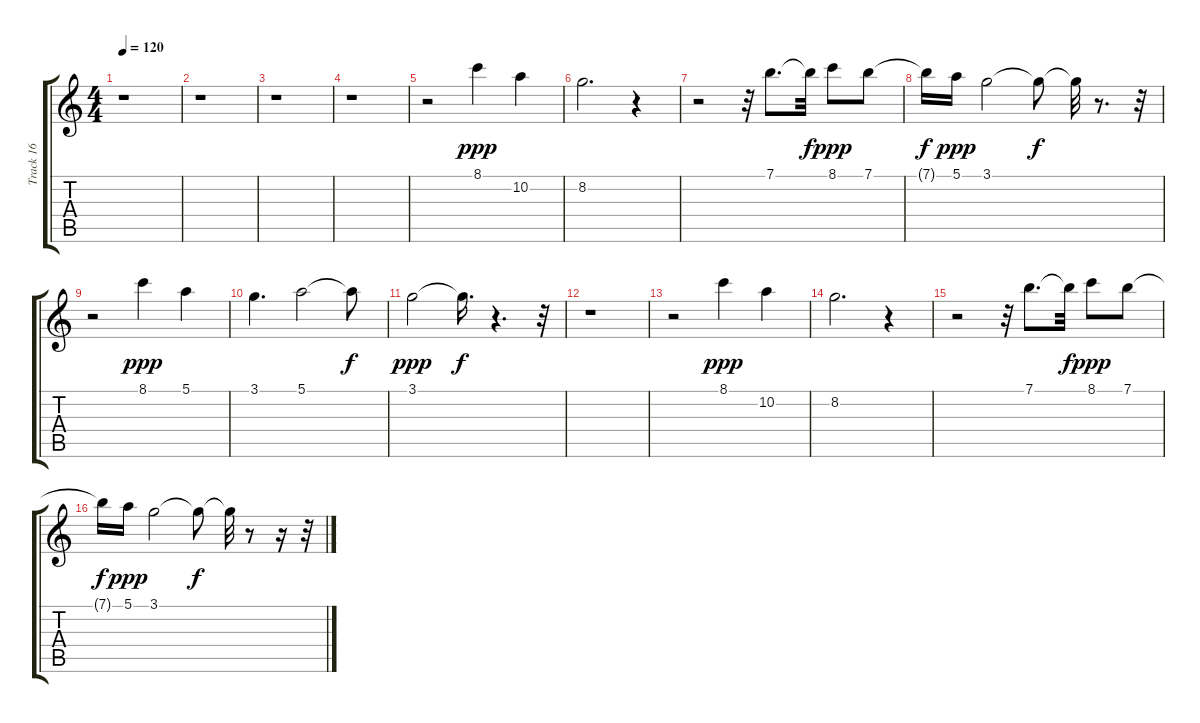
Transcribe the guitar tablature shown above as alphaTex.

\track ("Track 16" "Track 16") {instrument acousticguitarsteel}
\staff {score tabs}
\tuning (E4 B3 G3 D3 A2 E2) {hide}
\ts (4 4)
\tempo 120
\clef g2
\ks c
r.1{dy f} |
r.1 |
r.1 |
r.1 |
r.2 8.1.4{dy ppp} 10.2.4 |
8.2.2{d} r.4 |
r.2 r.32 7.1.8{d} 7.1{t}.32{dy f} 8.1.8{dy ppp} 7.1.8 |
7.1{t}.16{dy f} 5.1.16{dy ppp} 3.1.2 3.1{t}.8{dy f} 3.1{t}.32 r.8{d} r.32 |
r.2 8.1.4{dy ppp} 5.1.4 |
3.1.4{d} 5.1.2 5.1{t}.8{dy f} |
3.1.2{dy ppp} 3.1{t}.16{d dy f} r.4{d} r.32 |
r.1 |
r.2 8.1.4{dy ppp} 10.2.4 |
8.2.2{d} r.4 |
r.2 r.32 7.1.8{d} 7.1{t}.32{dy f} 8.1.8{dy ppp} 7.1.8 |
7.1{t}.16{dy f} 5.1.16{dy ppp} 3.1.2 3.1{t}.8{dy f} 3.1{t}.32 r.8 r.16 r.32
